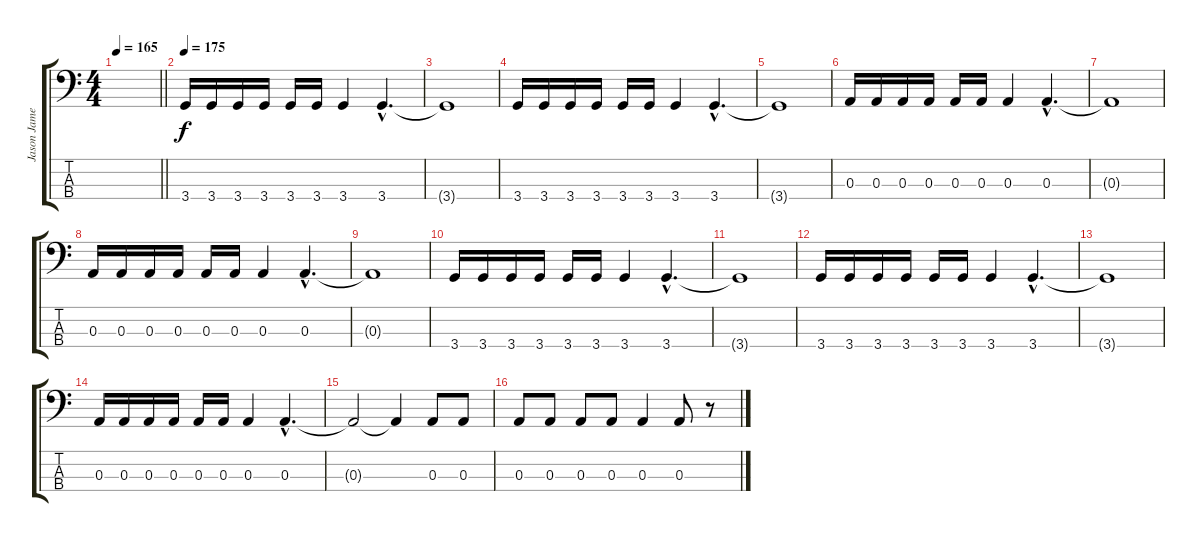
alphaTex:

\track ("Jason James" "Jason Jame") {instrument electricbasspick}
\staff {score tabs}
\tuning (G2 D2 A1 E1) {hide}
\ts (4 4)
\tempo 165
\clef f4
\barLineRight lightlight
\ks c
|
\tempo 175
3.4.16 3.4.16 3.4.16 3.4.16 3.4.16 3.4.16 3.4.4 3.4{hac}.4{d} |
3.4{t}.1 |
3.4.16 3.4.16 3.4.16 3.4.16 3.4.16 3.4.16 3.4.4 3.4{hac}.4{d} |
3.4{t}.1 |
0.3.16 0.3.16 0.3.16 0.3.16 0.3.16 0.3.16 0.3.4 0.3{hac}.4{d} |
0.3{t}.1 |
0.3.16 0.3.16 0.3.16 0.3.16 0.3.16 0.3.16 0.3.4 0.3{hac}.4{d} |
0.3{t}.1 |
3.4.16 3.4.16 3.4.16 3.4.16 3.4.16 3.4.16 3.4.4 3.4{hac}.4{d} |
3.4{t}.1 |
3.4.16 3.4.16 3.4.16 3.4.16 3.4.16 3.4.16 3.4.4 3.4{hac}.4{d} |
3.4{t}.1 |
0.3.16 0.3.16 0.3.16 0.3.16 0.3.16 0.3.16 0.3.4 0.3{hac}.4{d} |
0.3{t}.2 0.3{t}.4 0.3.8 0.3.8 |
0.3.8 0.3.8 0.3.8 0.3.8 0.3.4 0.3.8 r.8
